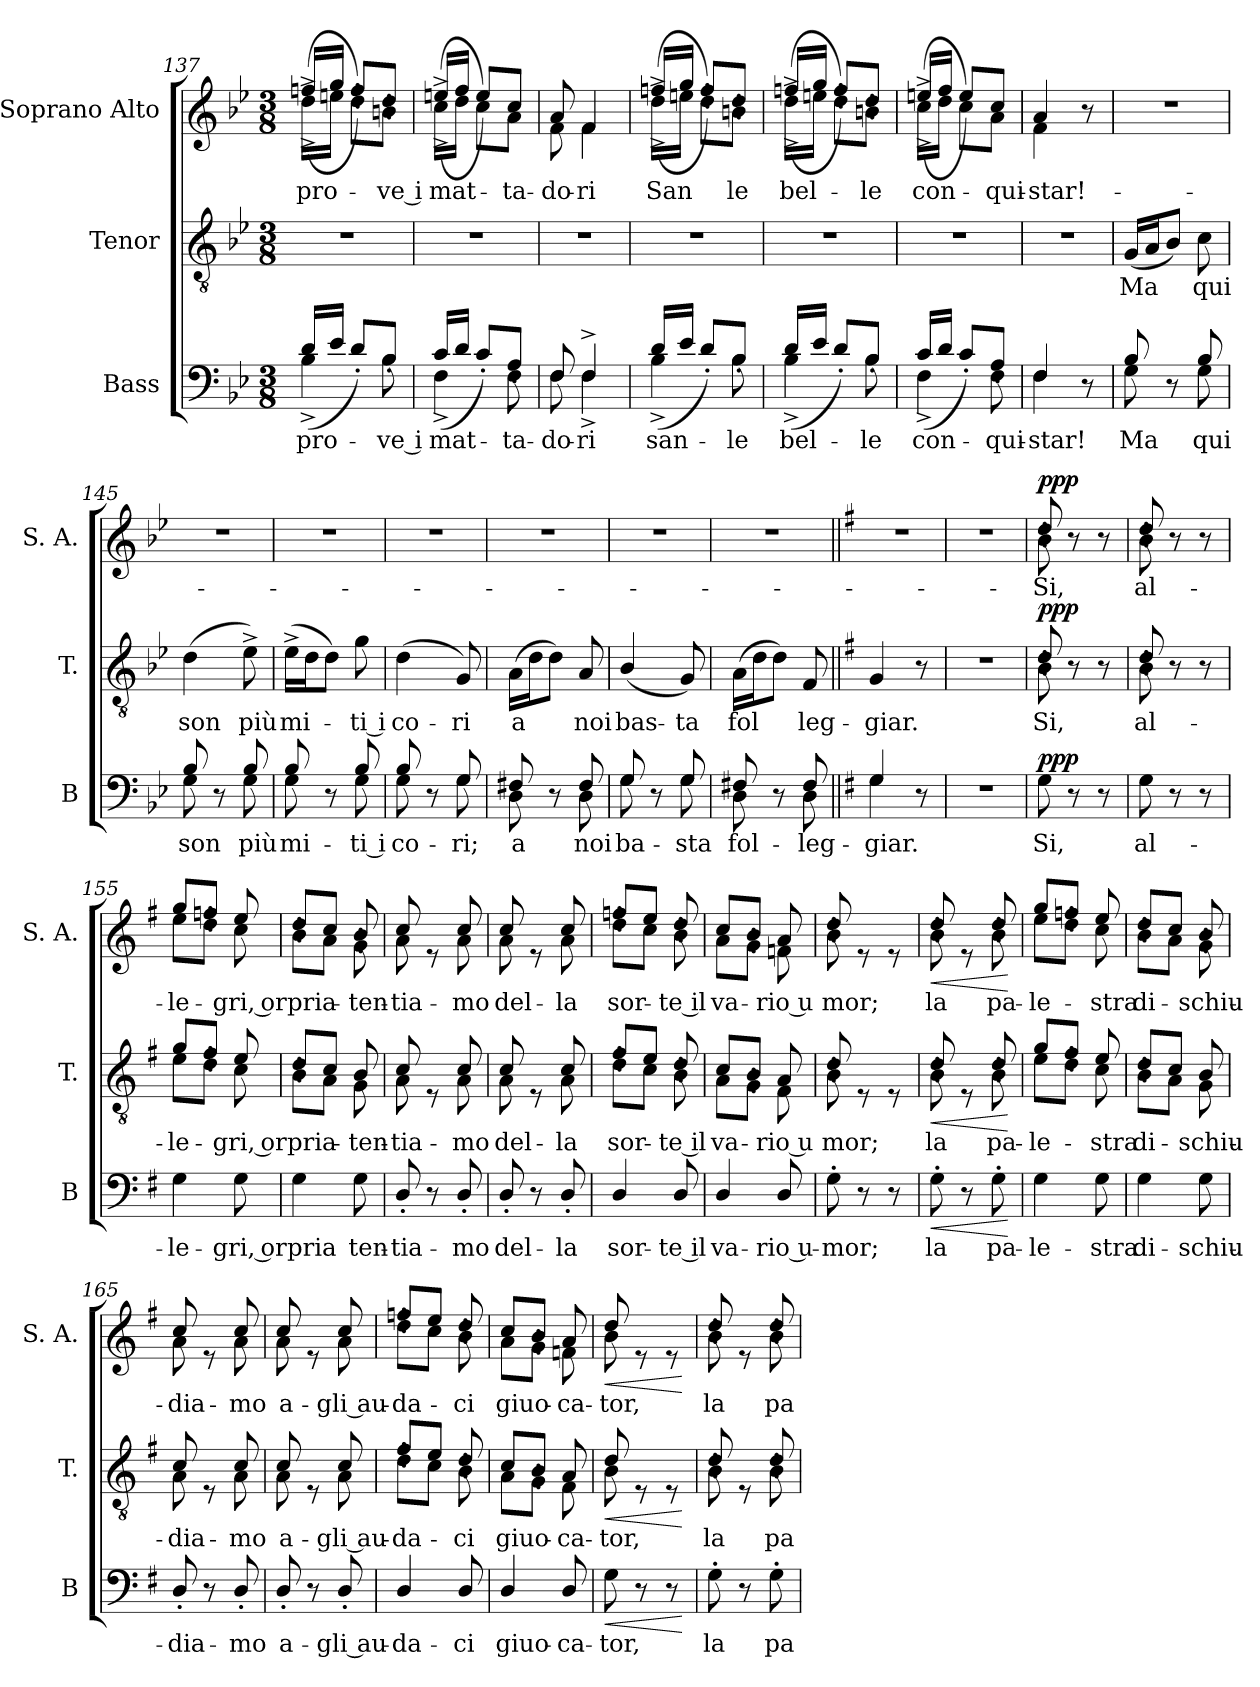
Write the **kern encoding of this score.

**kern	**text	**dynam	**kern	**text	**dynam	**kern	**text	**dynam
*part3	*part3	*part3	*part2	*part2	*part2	*part1	*part1	*part1
*staff3	*staff3	*staff3	*staff2	*staff2	*staff2	*staff1	*staff1	*staff1
*I"Bass	*	*	*I"Tenor	*	*	*I"Soprano Alto	*	*
*I'B	*	*	*I'T.	*	*	*I'S. A.	*	*
!!LO:LB:g=z
*clefF4	*	*	*clefGv2	*	*	*clefG2	*	*
*k[b-e-]	*	*	*k[b-e-]	*	*	*k[b-e-]	*	*
*M3/8	*	*	*M3/8	*	*	*M3/8	*	*
=137	=137	=137	=137	=137	=137	=137	=137	=137
!	!LO:LY:b	!	!	!	!	!	!LO:LY:b	!
*^	*	*	*	*	*	*^	*	*
4B-\	(16d^/LL	pro-	.	4.r	.	.	(16dd^\LL	(16ffn^/LL	pro-	.
.	16e-/JJ	.	.	.	.	.	16een\JJ	16gg/JJ	.	.
.	8d'/L)	.	.	.	.	.	8dd'\L)	8ff'/L)	.	.
!	!	!LO:LY:b	!	!	!	!	!	!	!LO:LY:b	!
8B-\	8B-'/J	-ve i	.	.	.	.	8bn'\J	8dd'/J	-ve i	.
=138	=138	=138	=138	=138	=138	=138	=138	=138	=138	=138
!	!	!LO:LY:b	!	!	!	!	!	!	!LO:LY:b	!
4F\	(16c^/LL	mat-	.	4.r	.	.	(16cc^\LL	(16een^/LL	mat-	.
.	16d/JJ	.	.	.	.	.	16dd\JJ	16ff/JJ	.	.
.	8c'/L)	.	.	.	.	.	8cc'\L)	8ee'/L)	.	.
!	!	!LO:LY:b	!	!	!	!	!	!	!LO:LY:b	!
8F\	8A'/J	-ta-	.	.	.	.	8a'\J	8cc'/J	-ta-	.
=139	=139	=139	=139	=139	=139	=139	=139	=139	=139	=139
!	!	!LO:LY:b	!	!	!	!	!	!	!LO:LY:b	!
8F/	8F\	-do-	.	4.r	.	.	8f\	8a/	-do-	.
!	!	!LO:LY:b	!	!	!	!	!	!	!LO:LY:b	!
4F^/	4F^\	-ri	.	.	.	.	4f/	4f\	-ri	.
=140	=140	=140	=140	=140	=140	=140	=140	=140	=140	=140
!	!	!LO:LY:b	!	!	!	!	!	!	!LO:LY:b	!
4B-\	(16d^/LL	san-	.	4.r	.	.	(16dd^\LL	(16ffn^/LL	-San	.
.	16e-/JJ	.	.	.	.	.	16een\JJ	16gg/JJ	.	.
.	8d'/L)	.	.	.	.	.	8dd'\L)	8ff'/L)	.	.
!	!	!LO:LY:b	!	!	!	!	!	!	!LO:LY:b	!
8B-\	8B-'/J	-le	.	.	.	.	8bn'\J	8dd'/J	le	.
=141	=141	=141	=141	=141	=141	=141	=141	=141	=141	=141
!	!	!LO:LY:b	!	!	!	!	!	!	!LO:LY:b	!
4B-\	(16d^/LL	bel-	.	4.r	.	.	(16dd^\LL	(16ffn^/LL	bel-	.
.	16e-/JJ	.	.	.	.	.	16een\JJ	16gg/JJ	.	.
.	8d'/L)	.	.	.	.	.	8dd'\L)	8ff'/L)	.	.
!	!	!LO:LY:b	!	!	!	!	!	!	!LO:LY:b	!
8B-\	8B-'/J	-le	.	.	.	.	8bn'\J	8dd'/J	-le	.
=142	=142	=142	=142	=142	=142	=142	=142	=142	=142	=142
!	!	!LO:LY:b	!	!	!	!	!	!	!LO:LY:b	!
4F\	(16c^/LL	con-	.	4.r	.	.	(16cc^\LL	(16een^/LL	con-	.
.	16d/JJ	.	.	.	.	.	16dd\JJ	16ff/JJ	.	.
.	8c'/L)	.	.	.	.	.	8cc'\L)	8ee'/L)	.	.
!	!	!LO:LY:b	!	!	!	!	!	!	!LO:LY:b	!
8F\	8A'/J	-qui-	.	.	.	.	8a'\J	8cc'/J	-qui-	.
=143	=143	=143	=143	=143	=143	=143	=143	=143	=143	=143
!	!	!LO:LY:b	!	!	!	!	!	!	!LO:LY:b	!
4F/	4F\	-star!	.	4.r	.	.	4f\	4a/	-star!-	.
8r	8ryy	.	.	.	.	.	8r	8ryy	.	.
!!LO:PB:g=z
=144	=144	=144	=144	=144	=144	=144	=144	=144	=144	=144
!	!	!LO:LY:b	!	!	!LO:LY:b	!	!	!	!	!
*	*	*	*	*	*	*	*v	*v	*	*
8G\	8B-/	Ma	.	(16G/LL	-Ma	.	4.r	.	.
.	.	.	.	16A/J	.	.	.	.	.
8r	8ryy	.	.	8B-/J)	.	.	.	.	.
!	!	!LO:LY:b	!	!	!LO:LY:b	!	!	!	!
8G\	8B-/	qui	.	8c\	qui	.	.	.	.
=145	=145	=145	=145	=145	=145	=145	=145	=145	=145
!	!	!LO:LY:b	!	!	!LO:LY:b	!	!	!	!
8G\	8B-/	son	.	(4d\	son	.	4.r	.	.
8r	8ryy	.	.	.	.	.	.	.	.
!	!	!LO:LY:b	!	!	!LO:LY:b	!	!	!	!
8G\	8B-/	più	.	8e-^\)	più	.	.	.	.
=146	=146	=146	=146	=146	=146	=146	=146	=146	=146
!	!	!LO:LY:b	!	!	!LO:LY:b	!	!	!	!
8G\	8B-/	mi-	.	(16e-^\LL	mi-	.	4.r	.	.
.	.	.	.	16d\J	.	.	.	.	.
8r	8ryy	.	.	8d\J)	.	.	.	.	.
!	!	!LO:LY:b	!	!	!LO:LY:b	!	!	!	!
8G\	8B-/	-ti i	.	8g\	-ti i	.	.	.	.
=147	=147	=147	=147	=147	=147	=147	=147	=147	=147
!	!	!LO:LY:b	!	!	!LO:LY:b	!	!	!	!
8G\	8B-/	co-	.	(4d\	co-	.	4.r	.	.
8r	8ryy	.	.	.	.	.	.	.	.
!	!	!LO:LY:b	!	!	!LO:LY:b	!	!	!	!
8G\	8G/	-ri;	.	8G/)	-ri	.	.	.	.
=148	=148	=148	=148	=148	=148	=148	=148	=148	=148
!	!	!LO:LY:b	!	!	!LO:LY:b	!	!	!	!
8D\	8F#X/	a	.	(16A\LL	-a	.	4.r	.	.
.	.	.	.	16d\J	.	.	.	.	.
8r	8ryy	.	.	8d\J)	.	.	.	.	.
!	!	!LO:LY:b	!	!	!LO:LY:b	!	!	!	!
8D\	8F#/	noi	.	8A/	noi	.	.	.	.
=149	=149	=149	=149	=149	=149	=149	=149	=149	=149
!	!	!LO:LY:b	!	!	!LO:LY:b	!	!	!	!
8G\	8G/	ba-	.	(4B-/	bas-	.	4.r	.	.
8r	8ryy	.	.	.	.	.	.	.	.
!	!	!LO:LY:b	!	!	!LO:LY:b	!	!	!	!
8G/	8G\	-sta	.	8G/)	-ta	.	.	.	.
=150	=150	=150	=150	=150	=150	=150	=150	=150	=150
!	!	!LO:LY:b	!	!	!LO:LY:b	!	!	!	!
8D\	8F#X/	fol-	.	(16A\LL	-fol	.	4.r	.	.
.	.	.	.	16d\J	.	.	.	.	.
8r	8ryy	.	.	8d\J)	.	.	.	.	.
!	!	!LO:LY:b	!	!	!LO:LY:b	!	!	!	!
8D\	8F#/	-leg-	.	8F/	leg-	.	.	.	.
=151||	=151||	=151||	=151||	=151||	=151||	=151||	=151||	=151||	=151||
*k[f#]	*	*	*	*k[f#]	*	*	*k[f#]	*	*
!	!	!LO:LY:b	!	!	!LO:LY:b	!	!	!	!
4G/	4G\	-giar.	.	4G/	-giar.	.	4.r	.	.
8r	8ryy	.	.	8r	.	.	.	.	.
*v	*v	*	*	*	*	*	*	*	*
=152	=152	=152	=152	=152	=152	=152	=152	=152
4.r	.	.	4.r	.	.	4.r	.	.
!!LO:LB:g=z
=153	=153	=153	=153	=153	=153	=153	=153	=153
!	!LO:LY:b	!LO:DY:a	!	!LO:LY:b	!LO:DY:a	!	!LO:LY:b	!LO:DY:a
*	*	*	*^	*	*	*^	*	*
8G\	Si,	ppp	8B'\	8d'/	Si,	ppp	8b'\	8dd'/	Si,	ppp
8r	.	.	8r	8ryy	.	.	8r	8ryy	.	.
8r	.	.	8r	8ryy	.	.	8r	8ryy	.	.
=154	=154	=154	=154	=154	=154	=154	=154	=154	=154	=154
!	!LO:LY:b	!	!	!	!LO:LY:b	!	!	!	!LO:LY:b	!
8G\	al-	.	8B'\	8d'/	al-	.	8b'\	8dd'/	al-	.
8r	.	.	8r	8ryy	.	.	8r	8ryy	.	.
8r	.	.	8r	8ryy	.	.	8r	8ryy	.	.
=155	=155	=155	=155	=155	=155	=155	=155	=155	=155	=155
!	!LO:LY:b	!	!	!	!LO:LY:b	!	!	!	!LO:LY:b	!
4G\	-le-	.	8e'\L	8g'/L	-le-	.	8ee'\L	8gg'/L	-le-	.
.	.	.	8d'\J	8f#'/J	.	.	8dd'\J	8ffn'/J	.	.
!	!LO:LY:b	!	!	!	!LO:LY:b	!	!	!	!LO:LY:b	!
8G\	-gri, or	.	8c'\	8e'/	-gri, or	.	8cc'\	8ee'/	-gri, or	.
=156	=156	=156	=156	=156	=156	=156	=156	=156	=156	=156
!	!LO:LY:b	!	!	!	!LO:LY:b	!	!	!	!LO:LY:b	!
4G\	pria	.	8B'\L	8d'/L	-pria-	.	8b'\L	8dd'/L	-pria-	.
.	.	.	8A'\J	8c'/J	.	.	8a'\J	8cc'/J	.	.
!	!LO:LY:b	!	!	!	!LO:LY:b	!	!	!	!LO:LY:b	!
8G\	ten-	.	8G\	8B/	-ten-	.	8g'\	8b'/	-ten-	.
=157	=157	=157	=157	=157	=157	=157	=157	=157	=157	=157
!	!LO:LY:b	!	!	!	!LO:LY:b	!	!	!	!LO:LY:b	!
8D'/	-tia-	.	8A'\	8c'/	-tia-	.	8a'\	8cc'/	-tia-	.
8r	.	.	8rE	8ryy	.	.	8re	8ryy	.	.
!	!LO:LY:b	!	!	!	!LO:LY:b	!	!	!	!LO:LY:b	!
8D'/	-mo	.	8A'\	8c'/	-mo	.	8a'\	8cc'/	-mo	.
=158	=158	=158	=158	=158	=158	=158	=158	=158	=158	=158
!	!LO:LY:b	!	!	!	!LO:LY:b	!	!	!	!LO:LY:b	!
8D'/	del-	.	8A'\	8c'/	-del-	.	8a'\	8cc'/	-del-	.
8r	.	.	8rE	8ryy	.	.	8re	8ryy	.	.
!	!LO:LY:b	!	!	!	!LO:LY:b	!	!	!	!LO:LY:b	!
8D'/	-la	.	8A'\	8c'/	-la	.	8a'\	8cc'/	-la	.
=159	=159	=159	=159	=159	=159	=159	=159	=159	=159	=159
!	!LO:LY:b	!	!	!	!LO:LY:b	!	!	!	!LO:LY:b	!
4D/	sor-	.	8d'\L	8f#'/L	-sor-	.	8dd'\L	8ffn'/L	-sor-	.
.	.	.	8c'\J	8e'/J	.	.	8cc'\J	8ee'/J	.	.
!	!LO:LY:b	!	!	!	!LO:LY:b	!	!	!	!LO:LY:b	!
8D/	-te il	.	8B'\	8d'/	-te il	.	8b'\	8dd'/	-te il	.
=160	=160	=160	=160	=160	=160	=160	=160	=160	=160	=160
!	!LO:LY:b	!	!	!	!LO:LY:b	!	!	!	!LO:LY:b	!
4D/	va-	.	8A'\L	8c'/L	-va-	.	8a'\L	8cc'/L	-va-	.
.	.	.	8G'\J	8B'/J	.	.	8g'\J	8b'/J	.	.
!	!LO:LY:b	!	!	!	!LO:LY:b	!	!	!	!LO:LY:b	!
8D/	-rio u-	.	8F#'\	8A'/	-rio u	.	8fn'\	8a'/	-rio u	.
=161	=161	=161	=161	=161	=161	=161	=161	=161	=161	=161
!	!LO:LY:b	!	!	!	!LO:LY:b	!	!	!	!LO:LY:b	!
8G'\	-mor;	.	8B'\	8d'/	-mor;	.	8b'\	8dd'/	-mor;	.
8r	.	.	8rE	4ryy	.	.	8re	4ryy	.	.
8r	.	.	8rE	.	.	.	8re	.	.	.
!!LO:LB:g=z	!!
=162	=162	=162	=162	=162	=162	=162	=162	=162	=162	=162
!	!LO:LY:b	!LO:HP:b	!	!	!LO:LY:b	!LO:HP:b	!	!	!LO:LY:b	!LO:HP:b
8G'\	la	<	8B'\	8d'/	-la	<	8b'\	8dd'/	-la	<
8r	.	.	8rE	8ryy	.	.	8re	8ryy	.	.
!	!LO:LY:b	!	!	!	!LO:LY:b	!	!	!	!LO:LY:b	!
8G'\	pa-	.	8B'\	8d'/	-pa-	.	8b'\	8dd'/	-pa-	.
*	*	*	*v	*v	*	*	*	*	*	*
*	*	*	*	*	*	*v	*v	*	*
.	.	[	.	.	[	.	.	[
=163	=163	=163	=163	=163	=163	=163	=163	=163
!	!LO:LY:b	!	!	!LO:LY:b	!	!	!LO:LY:b	!
*	*	*	*^	*	*	*^	*	*
4G\	-le-	.	8e'\L	8g'/L	-le-	.	8ee'\L	8gg'/L	-le-	.
.	.	.	8d'\J	8f#'/J	.	.	8dd'\J	8ffn'/J	.	.
!	!LO:LY:b	!	!	!	!LO:LY:b	!	!	!	!LO:LY:b	!
8G\	-stra	.	8c'\	8e'/	-stra	.	8cc'\	8ee'/	-stra	.
=164	=164	=164	=164	=164	=164	=164	=164	=164	=164	=164
!	!LO:LY:b	!	!	!	!LO:LY:b	!	!	!	!LO:LY:b	!
4G\	di-	.	8B'\L	8d'/L	-di-	.	8b'\L	8dd'/L	-di-	.
.	.	.	8A'\J	8c'/J	.	.	8a'\J	8cc'/J	.	.
!	!LO:LY:b	!	!	!	!LO:LY:b	!	!	!	!LO:LY:b	!
8G\	-schiu-	.	8G\	8B/	-schiu-	.	8g'\	8b'/	-schiu-	.
=165	=165	=165	=165	=165	=165	=165	=165	=165	=165	=165
!	!LO:LY:b	!	!	!	!LO:LY:b	!	!	!	!LO:LY:b	!
8D'/	-dia-	.	8A'\	8c'/	-dia-	.	8a'\	8cc'/	-dia-	.
8r	.	.	8rE	8ryy	.	.	8re	8ryy	.	.
!	!LO:LY:b	!	!	!	!LO:LY:b	!	!	!	!LO:LY:b	!
8D'/	-mo	.	8A'\	8c'/	-mo	.	8a'\	8cc'/	-mo	.
=166	=166	=166	=166	=166	=166	=166	=166	=166	=166	=166
!	!LO:LY:b	!	!	!	!LO:LY:b	!	!	!	!LO:LY:b	!
8D'/	a-	.	8A'\	8c'/	-a-	.	8a'\	8cc'/	a-	.
8r	.	.	8rE	8ryy	.	.	8re	8ryy	.	.
!	!LO:LY:b	!	!	!	!LO:LY:b	!	!	!	!LO:LY:b	!
8D'/	-gli au-	.	8A'\	8c'/	-gli au-	.	8a'\	8cc'/	-gli au-	.
=167	=167	=167	=167	=167	=167	=167	=167	=167	=167	=167
!	!LO:LY:b	!	!	!	!LO:LY:b	!	!	!	!LO:LY:b	!
4D/	-da-	.	8d'\L	8f#'/L	-da-	.	8dd'\L	8ffn'/L	-da-	.
.	.	.	8c'\J	8e'/J	.	.	8cc'\J	8ee'/J	.	.
!	!LO:LY:b	!	!	!	!LO:LY:b	!	!	!	!LO:LY:b	!
8D/	-ci	.	8B'\	8d'/	-ci	.	8b'\	8dd'/	-ci	.
=168	=168	=168	=168	=168	=168	=168	=168	=168	=168	=168
!	!LO:LY:b	!	!	!	!LO:LY:b	!	!	!	!LO:LY:b	!
4D/	giuo-	.	8A'\L	8c'/L	-giuo-	.	8a'\L	8cc'/L	giuo-	.
.	.	.	8G'\J	8B'/J	.	.	8g'\J	8b'/J	.	.
!	!LO:LY:b	!	!	!	!LO:LY:b	!	!	!	!LO:LY:b	!
8D/	-ca-	.	8F#'\	8A'/	-ca-	.	8fn'\	8a'/	-ca-	.
=169	=169	=169	=169	=169	=169	=169	=169	=169	=169	=169
!	!LO:LY:b	!LO:HP:b	!	!	!LO:LY:b	!LO:HP:b	!	!	!LO:LY:b	!LO:HP:b
8G\	-tor,	<	8B\	8d/	-tor,	<	8b\	8dd/	-tor,	<
8r	.	.	8rE	4ryy	.	.	8re	4ryy	.	.
8r	.	.	8rE	.	.	.	8re	.	.	.
*	*	*	*v	*v	*	*	*	*	*	*
*	*	*	*	*	*	*v	*v	*	*
.	.	[	.	.	[	.	.	[
=170	=170	=170	=170	=170	=170	=170	=170	=170
!	!LO:LY:b	!	!	!LO:LY:b	!	!	!LO:LY:b	!
*	*	*	*^	*	*	*^	*	*
8G'\	la	.	8B'\	8d'/	-la	.	8b'\	8dd'/	-la	.
8r	.	.	8rE	8ryy	.	.	8re	8ryy	.	.
!	!LO:LY:b	!	!	!	!LO:LY:b	!	!	!	!LO:LY:b	!
8G'\	pa-	.	8B'\	8d'/	-pa-	.	8b'\	8dd'/	-pa-	.
*	*	*	*v	*v	*	*	*	*	*	*
*	*	*	*	*	*	*v	*v	*	*
=	=	=	=	=	=	=	=	=
*-	*-	*-	*-	*-	*-	*-	*-	*-
